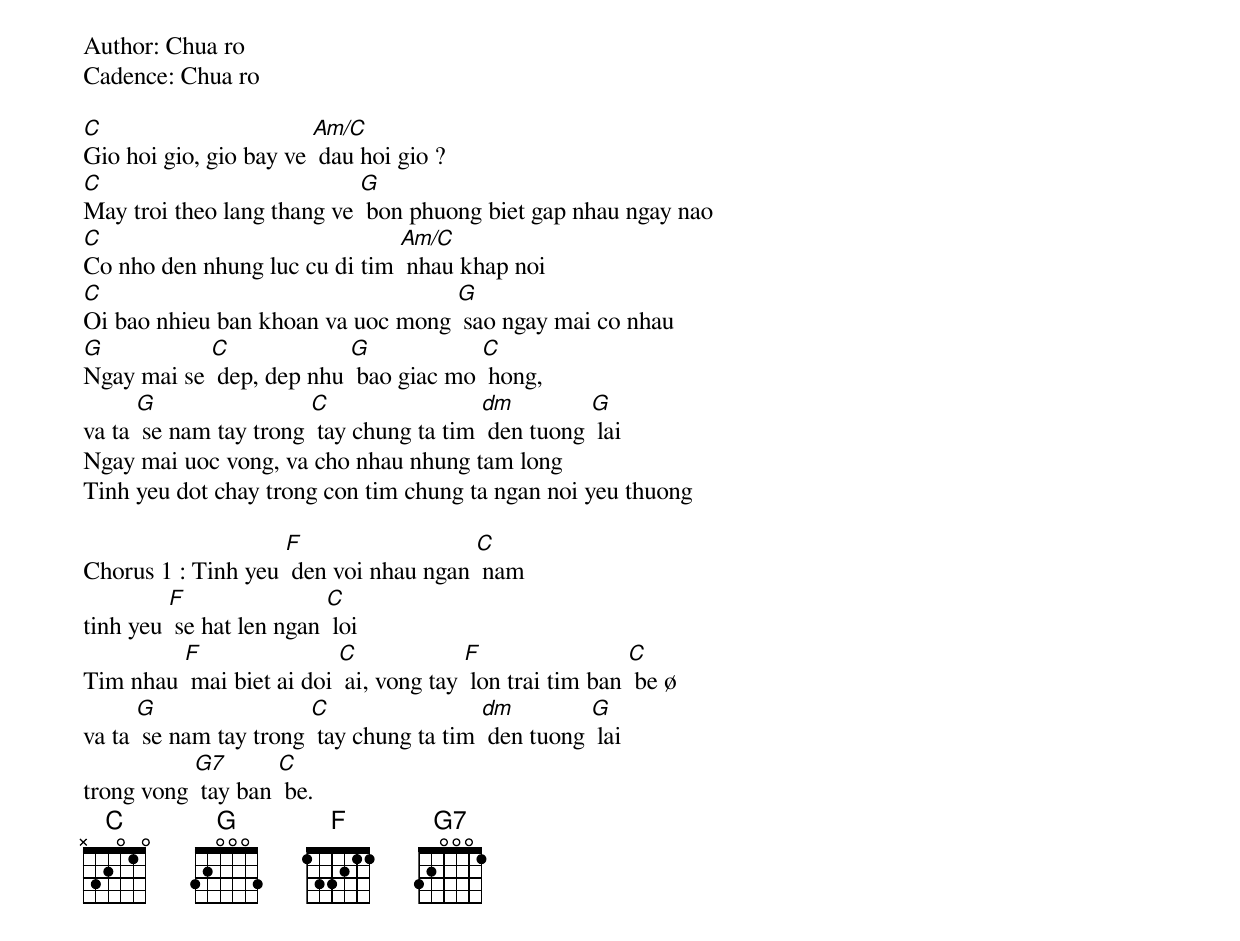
Author: Chua ro
Cadence: Chua ro

[C]Gio hoi gio, gio bay ve [Am/C] dau hoi gio ?
[C]May troi theo lang thang ve [G] bon phuong biet gap nhau ngay nao
[C]Co nho den nhung luc cu di tim [Am/C] nhau khap noi
[C]Oi bao nhieu ban khoan va uoc mong [G] sao ngay mai co nhau
[G]Ngay mai se [C] dep, dep nhu [G] bao giac mo [C] hong,
va ta [G] se nam tay trong [C] tay chung ta tim [dm] den tuong [G] lai
Ngay mai uoc vong, va cho nhau nhung tam long
Tinh yeu dot chay trong con tim chung ta ngan noi yeu thuong

Chorus 1 : Tinh yeu [F] den voi nhau ngan [C] nam
tinh yeu [F] se hat len ngan [C] loi
Tim nhau [F] mai biet ai doi [C] ai, vong tay [F] lon trai tim ban [C] be ø
va ta [G] se nam tay trong [C] tay chung ta tim [dm] den tuong [G] lai
trong vong [G7] tay ban [C] be.
